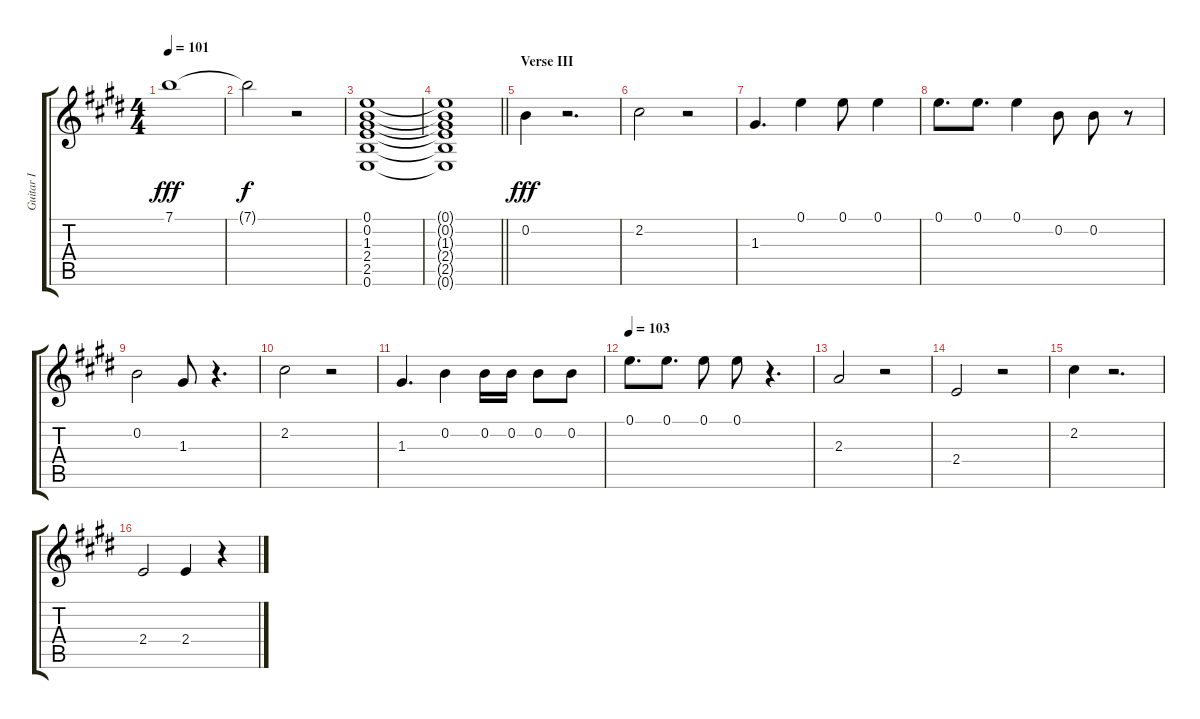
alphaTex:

\track ("Guitar I" "Guitar I") {instrument electricguitarclean}
\staff {score tabs}
\tuning (E4 B3 G3 D3 A2 E2) {hide}
\ts (4 4)
\tempo 101
\clef g2
\ks e
7.1.1{dy fff} |
7.1{t}.2{dy f} r.2 |
(0.1 0.2 1.3 2.4 2.5 0.6).1 |
\barLineRight lightlight
(0.1{t} 0.2{t} 1.3{t} 2.4{t} 2.5{t} 0.6{t}).1 |
\section ("" "Verse III")
0.2.4{dy fff} r.2{d} |
2.2.2 r.2 |
1.3.4{d} 0.1.4 0.1.8 0.1.4 |
0.1.8{d} 0.1.8{d} 0.1.4 0.2.8 0.2.8 r.8 |
0.2.2 1.3.8 r.4{d} |
2.2.2 r.2 |
1.3.4{d} 0.2.4 0.2.16 0.2.16 0.2.8 0.2.8 |
\tempo 103
0.1.8{d} 0.1.8{d} 0.1.8 0.1.8 r.4{d} |
2.3.2 r.2 |
2.4.2 r.2 |
2.2.4 r.2{d} |
2.4.2 2.4.4 r.4
